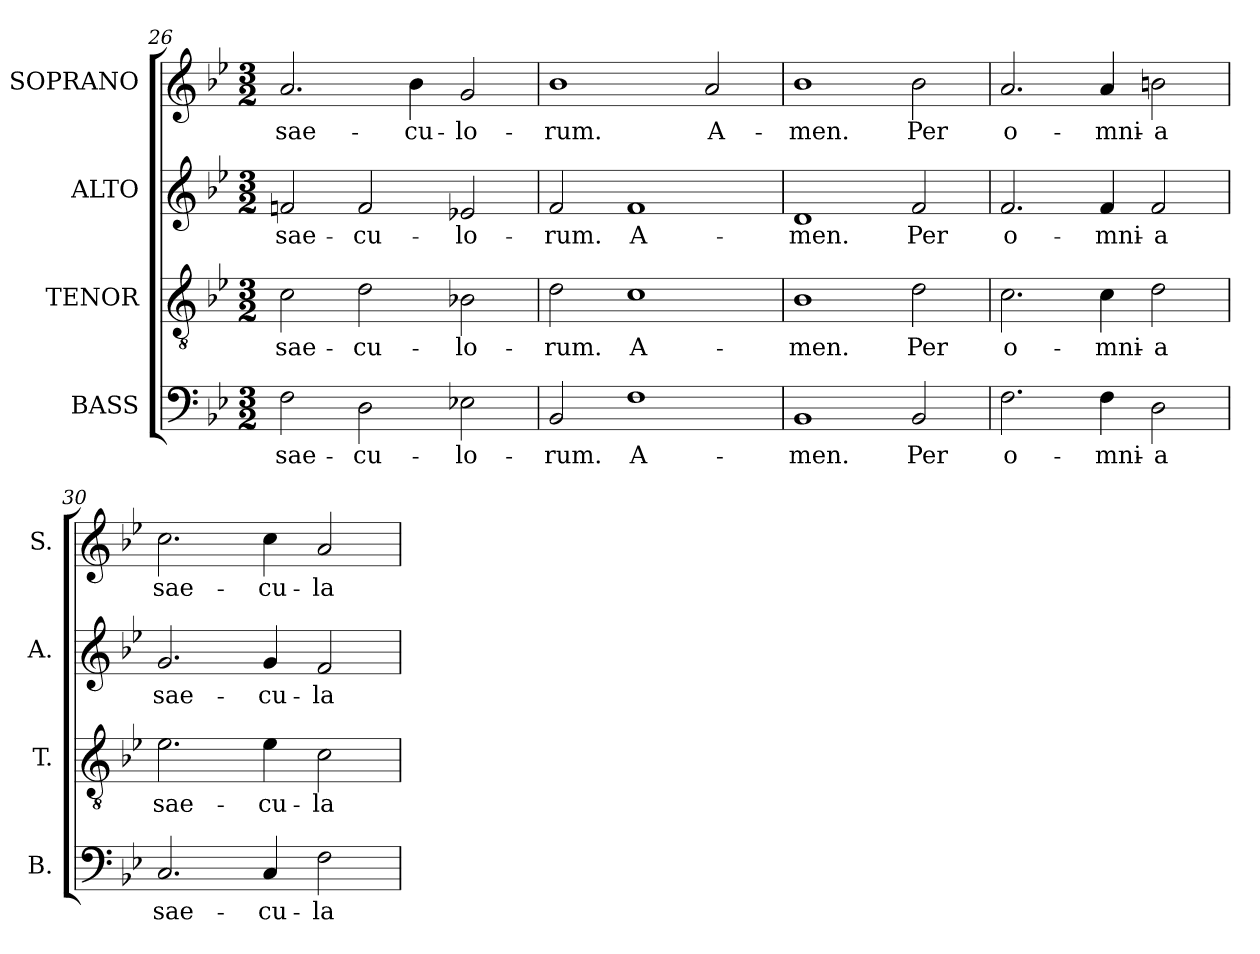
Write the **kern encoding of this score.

**kern	**text	**kern	**text	**kern	**text	**kern	**text
*part4	*part4	*part3	*part3	*part2	*part2	*part1	*part1
*staff4	*staff4	*staff3	*staff3	*staff2	*staff2	*staff1	*staff1
*I"BASS	*	*I"TENOR	*	*I"ALTO	*	*I"SOPRANO	*
*I'B.	*	*I'T.	*	*I'A.	*	*I'S.	*
!!LO:LB:g=z
*clefF4	*	*clefGv2	*	*clefG2	*	*clefG2	*
*	*	*ITrd7c12	*	*	*	*	*
*k[b-e-]	*	*k[b-e-]	*	*k[b-e-]	*	*k[b-e-]	*
*B-:	*	*B-:	*	*B-:	*	*B-:	*
*M3/2	*	*M3/2	*	*M3/2	*	*M3/2	*
=26	=26	=26	=26	=26	=26	=26	=26
!	!LO:LY:b:color=#000000	!	!	!	!	!	!
!	!	!	!LO:LY:b:color=#000000	!	!	!	!
!	!	!	!	!	!LO:LY:b:color=#000000	!	!
!	!	!	!	!	!	!	!LO:LY:b:color=#000000
2Fi\	sae-	2Ci\	sae-	2fni/	sae-	2.ai/	sae-
!	!LO:LY:b:color=#000000	!	!	!	!	!	!
!	!	!	!LO:LY:b:color=#000000	!	!	!	!
!	!	!	!	!	!LO:LY:b:color=#000000	!	!
2Di\	-cu-	2Di\	-cu-	2fi/	-cu-	.	.
!	!	!	!	!	!	!	!LO:LY:b:color=#000000
.	.	.	.	.	.	4b-i\	-cu-
!	!LO:LY:b:color=#000000	!	!	!	!	!	!
!	!	!	!LO:LY:b:color=#000000	!	!	!	!
!	!	!	!	!	!LO:LY:b:color=#000000	!	!
!	!	!	!	!	!	!	!LO:LY:b:color=#000000
2E-Xi\	-lo-	2BB-Xi\	-lo-	2e-Xi/	-lo-	2gi/	-lo-
=27	=27	=27	=27	=27	=27	=27	=27
!	!LO:LY:b:color=#000000	!	!	!	!	!	!
!	!	!	!LO:LY:b:color=#000000	!	!	!	!
!	!	!	!	!	!LO:LY:b:color=#000000	!	!
!	!	!	!	!	!	!	!LO:LY:b:color=#000000
2BB-i/	-rum.	2Di\	-rum.	2fi/	-rum.	1b-i	-rum.
!	!LO:LY:b:color=#000000	!	!	!	!	!	!
!	!	!	!LO:LY:b:color=#000000	!	!	!	!
!	!	!	!	!	!LO:LY:b:color=#000000	!	!
1Fi	A-	1Ci	A-	1fi	A-	.	.
!	!	!	!	!	!	!	!LO:LY:b:color=#000000
.	.	.	.	.	.	2ai/	A-
=28	=28	=28	=28	=28	=28	=28	=28
!	!LO:LY:b:color=#000000	!	!	!	!	!	!
!	!	!	!LO:LY:b:color=#000000	!	!	!	!
!	!	!	!	!	!LO:LY:b:color=#000000	!	!
!	!	!	!	!	!	!	!LO:LY:b:color=#000000
1BB-i	-men.	1BB-i	-men.	1di	-men.	1b-i	-men.
!	!LO:LY:b:color=#000000	!	!	!	!	!	!
!	!	!	!LO:LY:b:color=#000000	!	!	!	!
!	!	!	!	!	!LO:LY:b:color=#000000	!	!
!	!	!	!	!	!	!	!LO:LY:b:color=#000000
2BB-i/	Per	2Di\	Per	2fi/	Per	2b-i\	Per
=29	=29	=29	=29	=29	=29	=29	=29
!	!LO:LY:b:color=#000000	!	!	!	!	!	!
!	!	!	!LO:LY:b:color=#000000	!	!	!	!
!	!	!	!	!	!LO:LY:b:color=#000000	!	!
!	!	!	!	!	!	!	!LO:LY:b:color=#000000
2.Fi\	o-	2.Ci\	o-	2.fi/	o-	2.ai/	o-
!	!LO:LY:b:color=#000000	!	!	!	!	!	!
!	!	!	!LO:LY:b:color=#000000	!	!	!	!
!	!	!	!	!	!LO:LY:b:color=#000000	!	!
!	!	!	!	!	!	!	!LO:LY:b:color=#000000
4Fi\	-mni-	4Ci\	-mni-	4fi/	-mni-	4ai/	-mni-
!	!LO:LY:b:color=#000000	!	!	!	!	!	!
!	!	!	!LO:LY:b:color=#000000	!	!	!	!
!	!	!	!	!	!LO:LY:b:color=#000000	!	!
!	!	!	!	!	!	!	!LO:LY:b:color=#000000
2Di\	-a	2Di\	-a	2fi/	-a	2bni\	-a
=30	=30	=30	=30	=30	=30	=30	=30
!	!LO:LY:b:color=#000000	!	!	!	!	!	!
!	!	!	!LO:LY:b:color=#000000	!	!	!	!
!	!	!	!	!	!LO:LY:b:color=#000000	!	!
!	!	!	!	!	!	!	!LO:LY:b:color=#000000
2.Ci/	sae-	2.E-i\	sae-	2.gi/	sae-	2.cci\	sae-
!	!LO:LY:b:color=#000000	!	!	!	!	!	!
!	!	!	!LO:LY:b:color=#000000	!	!	!	!
!	!	!	!	!	!LO:LY:b:color=#000000	!	!
!	!	!	!	!	!	!	!LO:LY:b:color=#000000
4Ci/	-cu-	4E-i\	-cu-	4gi/	-cu-	4cci\	-cu-
!	!LO:LY:b:color=#000000	!	!	!	!	!	!
!	!	!	!LO:LY:b:color=#000000	!	!	!	!
!	!	!	!	!	!LO:LY:b:color=#000000	!	!
!	!	!	!	!	!	!	!LO:LY:b:color=#000000
2Fi\	-la	2Ci\	-la	2fi/	-la	2ai/	-la
=	=	=	=	=	=	=	=
*-	*-	*-	*-	*-	*-	*-	*-
